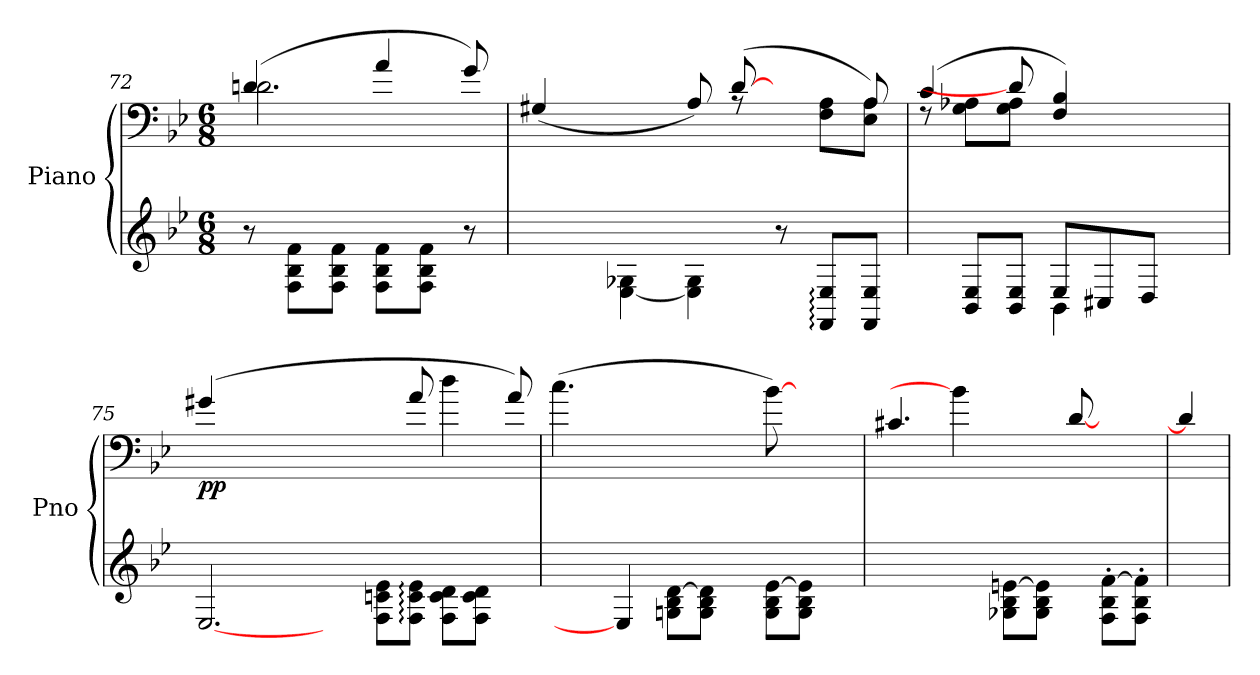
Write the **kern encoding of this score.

**kern	**kern	**dynam
*part1	*part1	*part1
*staff2	*staff1	*staff1/2
*I"Piano	*	*
*I'Pno	*	*
!!LO:LB:g=z
*clefG2	*clefF4	*
*k[b-e-]	*k[b-e-]	*
*M6/8	*M6/8	*
=72	=72	=72
*	*^	*
8r	(>4.dn/	2.d\	.
8F\ 8B-\ 8f\L	.	.	.
8F\ 8B-\ 8f\J	.	.	.
8F\ 8B-\ 8f\L	4a/	.	.
8F\ 8B-\ 8f\J	.	.	.
8r	8g/)	.	.
=73	=73	=73	=73
4ryy	(<4G#X/	8ryy	.
*	*v	*v	*
[4E-\ 4G-X\	4ryy	.
4E-\] 4G-\	8A/)	.
*	*^	*
.	(>[8d/	8rA	.
8r	8ryy	4ryy	.
8FF/: 8E-/:L	8F\ 8A\L	.	.
8FF/ 8E-/J	8E-\ 8A\J	8A/)	.
=74	=74	=74	=74
*^	*	*	*
8ryy	4.ryy	(>4c/	8rF	.
8BB-/ 8E-/L	.	.	8G\ 8A-X\L	.
8BB-/ 8E-/J	.	8d/]	8G\ 8A-\J	.
8E-/L	4BB-\	2ryy	4F/ 4B-/)	.
8C#X/	.	.	.	.
8D/J	8ryy	.	4ryy	.
8ryy	8ryy	.	.	.
*	*	*v	*v	*
=75	=75	=75	=75
!	!	!	!LO:DY:b
*v	*v	*	*
[2.E-	(>4g#X/	pp
.	2ryy	.
4ryy	4.ryy	.
8F\ 8cn\ 8e-\L	.	.
8F\: 8c\: 8e-\:J	8a/	.
8F\ 8c\ 8d\L	4dd\	.
8F\ 8c\ 8d\J	.	.
8ryy	8a/)	.
!!LO:LB:g=z
=76	=76	=76
4.ryy	(>4.cc\	.
4E-]	4.ryy	.
8Gn\ 8B-\ [8d\L	.	.
8G\ 8B-\ 8d\]J	4ryy	.
8ryy	.	.
8G\ 8B-\ [8e-\L	[8b-\)	.
8G\ 8B-\ 8e-\]J	4ryy	.
8ryy	.	.
!!LO:LB:g=z
=77	=77	=77
4.ryy	4.c#X/	.
4ryy	4b-\]	.
8G-X\ 8B-\ [8en\L	4ryy	.
8G-\ 8B-\ 8e\]J	.	.
8ryy	[8d/	.
8F\' 8B-\' [8f\'L	4ryy	.
8F\' 8B-\' 8f\]'J	.	.
=78	=78	=78
4ryy	4d/]	.
=	=	=
*-	*-	*-
